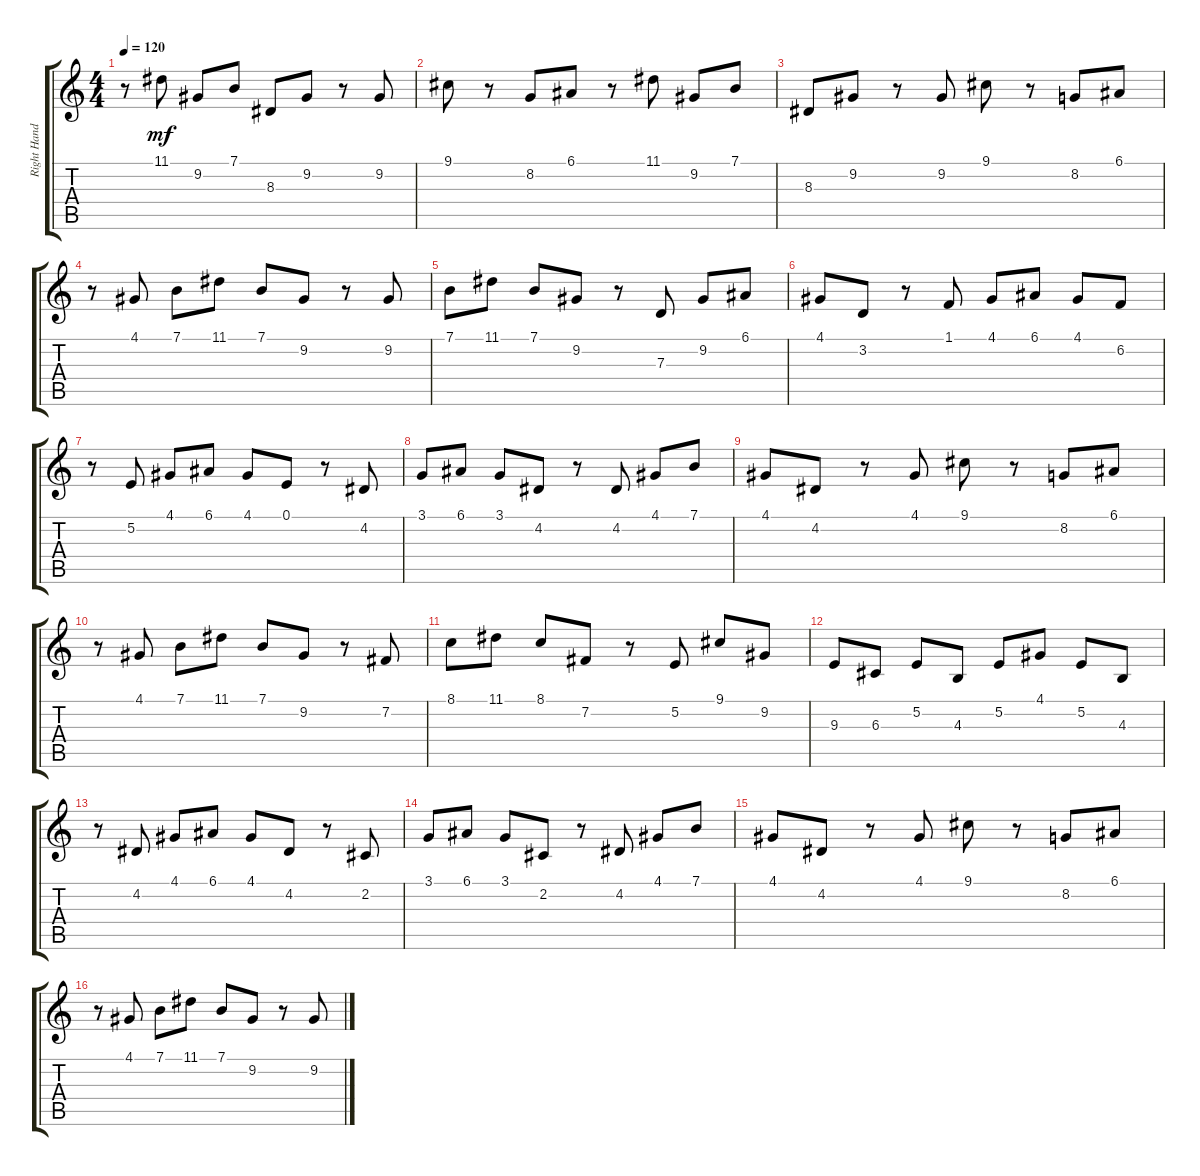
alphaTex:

\track ("Right Hand" "Right Hand") {instrument acousticgrandpiano}
\staff {score tabs}
\tuning (E4 B3 G3 D3 A2 E2) {hide}
\ts (4 4)
\tempo 120
\clef g2
\ks c
r.8{dy mf instrument acousticgrandpiano} 11.1.8{instrument electricguitarclean} 9.2.8 7.1.8 8.3.8 9.2.8 r.8 9.2.8 |
9.1.8 r.8 8.2.8 6.1.8 r.8 11.1.8 9.2.8 7.1.8 |
8.3.8 9.2.8 r.8 9.2.8 9.1.8 r.8 8.2.8 6.1.8 |
r.8 4.1.8 7.1.8 11.1.8 7.1.8 9.2.8 r.8 9.2.8 |
7.1.8 11.1.8 7.1.8 9.2.8 r.8 7.3.8 9.2.8 6.1.8 |
4.1.8 3.2.8 r.8 1.1.8 4.1.8 6.1.8 4.1.8 6.2.8 |
r.8 5.2.8 4.1.8 6.1.8 4.1.8 0.1.8 r.8 4.2.8 |
3.1.8 6.1.8 3.1.8 4.2.8 r.8 4.2.8 4.1.8 7.1.8 |
4.1.8 4.2.8 r.8 4.1.8 9.1.8 r.8 8.2.8 6.1.8 |
r.8 4.1.8 7.1.8 11.1.8 7.1.8 9.2.8 r.8 7.2.8 |
8.1.8 11.1.8 8.1.8 7.2.8 r.8 5.2.8 9.1.8 9.2.8 |
9.3.8 6.3.8 5.2.8 4.3.8 5.2.8 4.1.8 5.2.8 4.3.8 |
r.8 4.2.8 4.1.8 6.1.8 4.1.8 4.2.8 r.8 2.2.8 |
3.1.8 6.1.8 3.1.8 2.2.8 r.8 4.2.8 4.1.8 7.1.8 |
4.1.8 4.2.8 r.8 4.1.8 9.1.8 r.8 8.2.8 6.1.8 |
r.8 4.1.8 7.1.8 11.1.8 7.1.8 9.2.8 r.8 9.2.8
